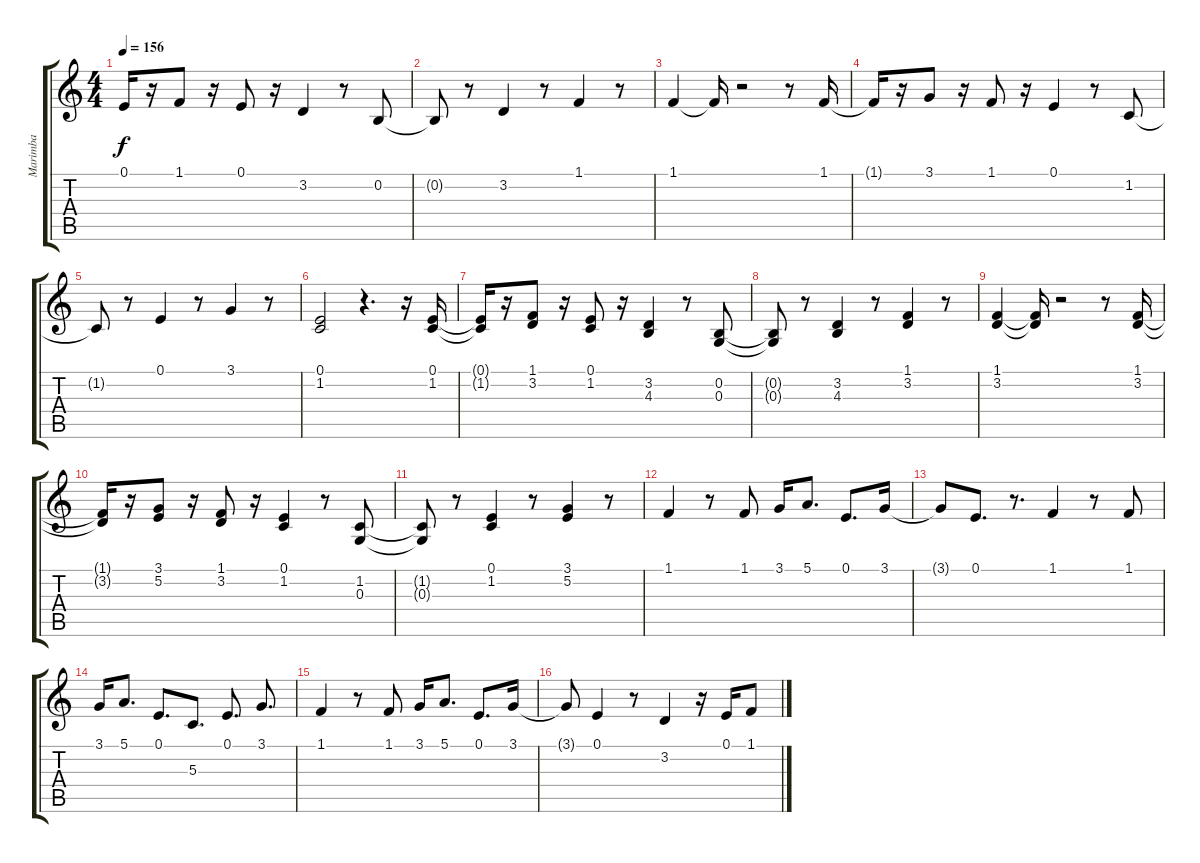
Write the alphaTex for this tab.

\track ("Marimba" "Marimba") {instrument marimba}
\staff {score tabs}
\tuning (E4 B3 G3 D3 A2 E2) {hide}
\ts (4 4)
\tempo 156
\clef g2
\ks c
0.1{t}.16{dy f} r.16 1.1.8 r.16 0.1.8 r.16 3.2.4 r.8 0.2.8 |
0.2{t}.8 r.8 3.2.4 r.8 1.1.4 r.8 |
1.1.4 1.1{t}.16 r.2 r.8 1.1.16 |
1.1{t}.16 r.16 3.1.8 r.16 1.1.8 r.16 0.1.4 r.8 1.2.8 |
1.2{t}.8 r.8 0.1.4 r.8 3.1.4 r.8 |
(0.1 1.2).2 r.4{d} r.16 (0.1 1.2).16 |
(0.1{t} 1.2{t}).16 r.16 (1.1 3.2).8 r.16 (0.1 1.2).8 r.16 (3.2 4.3).4 r.8 (0.2 0.3).8 |
(0.2{t} 0.3{t}).8 r.8 (3.2 4.3).4 r.8 (1.1 3.2).4 r.8 |
(1.1 3.2).4 (1.1{t} 3.2{t}).16 r.2 r.8 (1.1 3.2).16 |
(1.1{t} 3.2{t}).16 r.16 (3.1 5.2).8 r.16 (1.1 3.2).8 r.16 (0.1 1.2).4 r.8 (1.2 0.3).8 |
(1.2{t} 0.3{t}).8 r.8 (0.1 1.2).4 r.8 (3.1 5.2).4 r.8 |
1.1.4 r.8 1.1.8 3.1.16 5.1.8{d} 0.1.8{d} 3.1.16 |
3.1{t}.8 0.1.8{d} r.8{d} 1.1.4 r.8 1.1.8 |
3.1.16 5.1.8{d} 0.1.8{d} 5.3.8{d} 0.1.8{d} 3.1.8{d} |
1.1.4 r.8 1.1.8 3.1.16 5.1.8{d} 0.1.8{d} 3.1.16 |
3.1{t}.8 0.1.4 r.8 3.2.4 r.16 0.1.16 1.1.8
